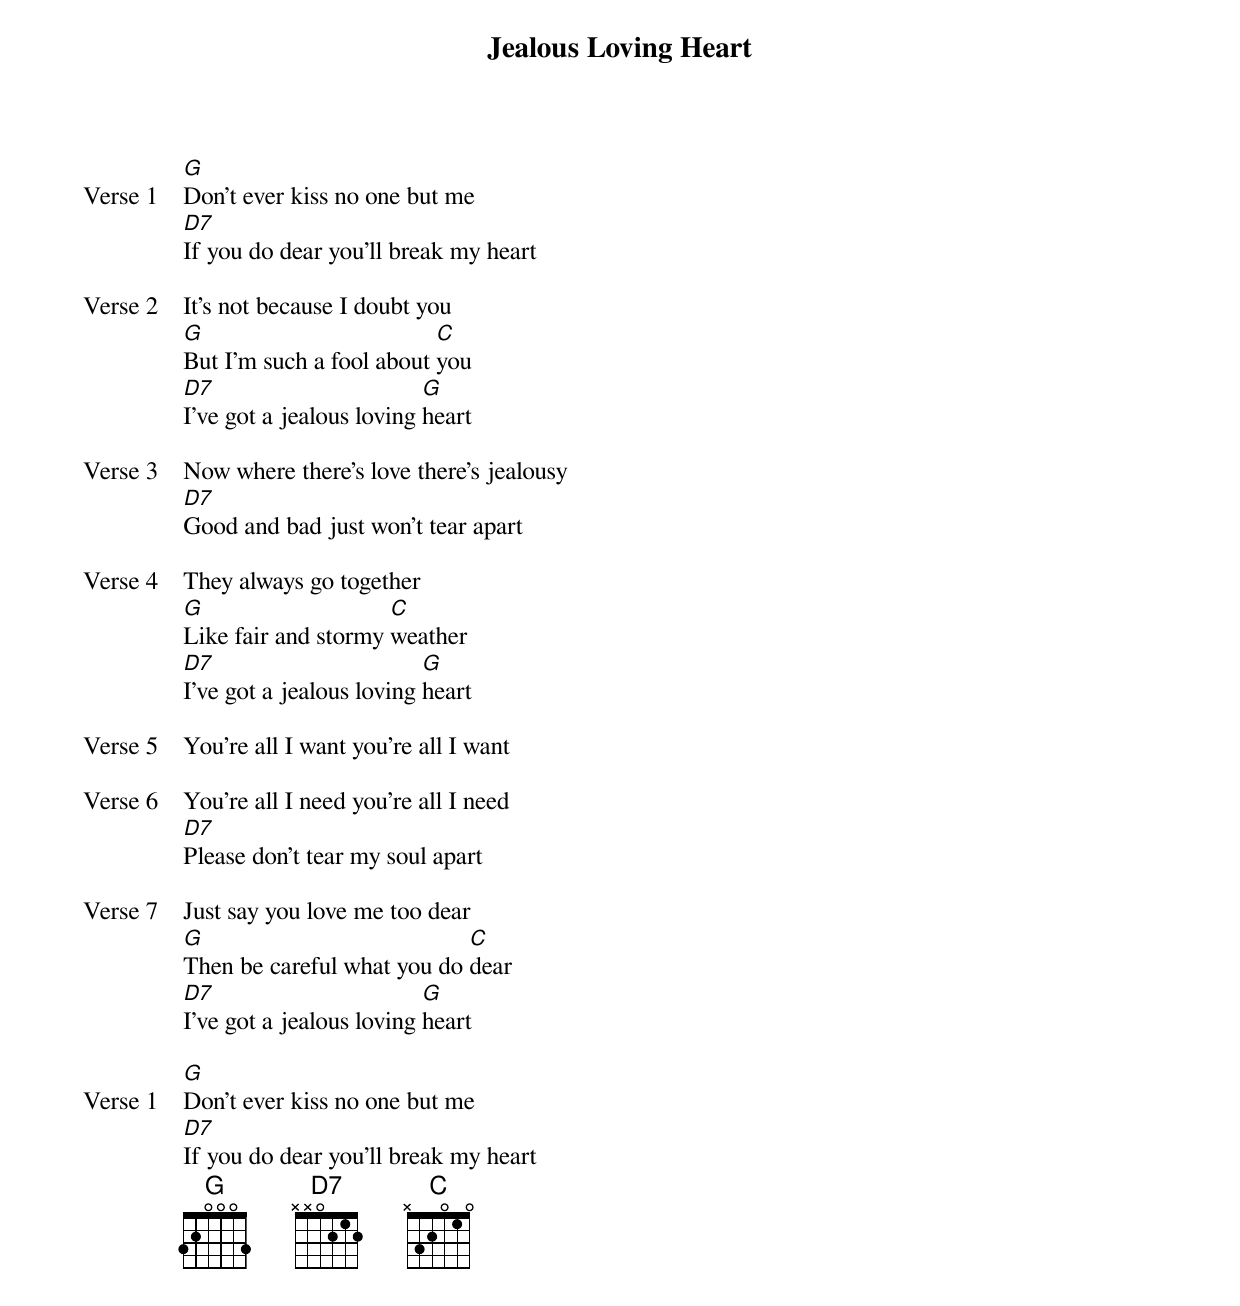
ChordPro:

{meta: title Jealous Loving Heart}
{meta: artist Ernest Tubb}
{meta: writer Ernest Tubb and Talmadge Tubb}

{start_of_verse: Verse 1}
[G]Don't ever kiss no one but me
[D7]If you do dear you'll break my heart
{end_of_verse}

{start_of_verse: Verse 2}
It's not because I doubt you
[G]But I'm such a fool about [C]you
[D7]I've got a jealous loving [G]heart
{end_of_verse}

{start_of_verse: Verse 3}
Now where there's love there's jealousy
[D7]Good and bad just won't tear apart
{end_of_verse}

{start_of_verse: Verse 4}
They always go together
[G]Like fair and stormy [C]weather
[D7]I've got a jealous loving [G]heart
{end_of_verse}

{start_of_verse: Verse 5}
You're all I want you're all I want
{end_of_verse}

{start_of_verse: Verse 6}
You're all I need you're all I need
[D7]Please don't tear my soul apart
{end_of_verse}

{start_of_verse: Verse 7}
Just say you love me too dear
[G]Then be careful what you do [C]dear
[D7]I've got a jealous loving [G]heart
{end_of_verse}

{start_of_verse: Verse 1}
[G]Don't ever kiss no one but me
[D7]If you do dear you'll break my heart
{end_of_verse}
